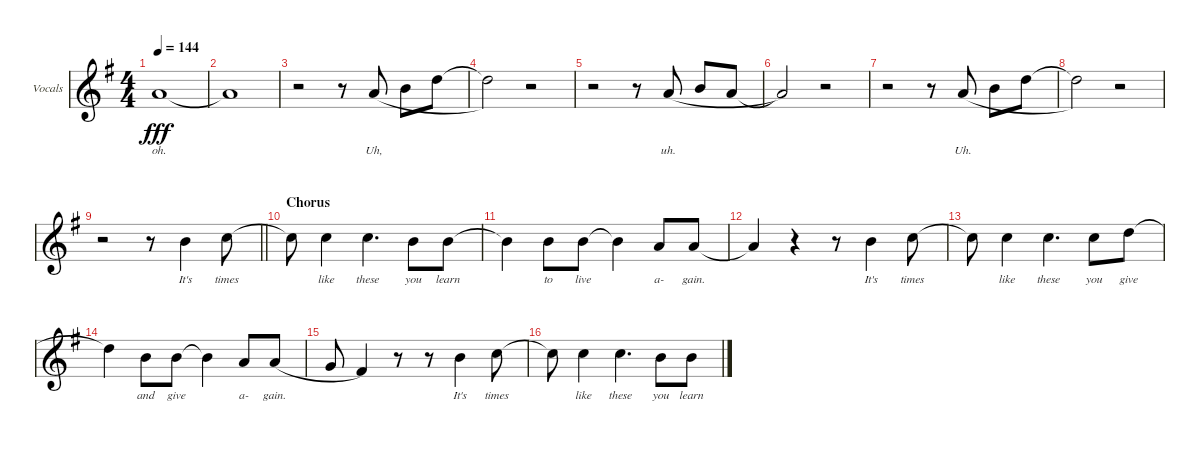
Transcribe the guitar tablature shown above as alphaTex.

\bracketExtendMode groupsimilarinstruments
\firstSystemTrackNameOrientation horizontal
\otherSystemsTrackNameOrientation horizontal
\track ("Vocals" "Vocals") {instrument distortionguitar}
\staff {score}
\tuning (E4 B3 G3 D3 A2 E2)
\ts (4 4)
\tempo 144
\clef g2
\scale
0.333333
\ks g
2.3.1{lyrics (0 "oh.") lyrics (1 "") lyrics (2 "") lyrics (3 "") lyrics (4 "") dy fff} |
\scale
0.333333 2.3{t}.1{lyrics (0 "") lyrics (1 "") lyrics (2 "") lyrics (3 "") lyrics (4 "")} |
\scale
0.333333 r.2 r.8 2.3.8{lyrics (0 "Uh,") lyrics (1 "") lyrics (2 "") lyrics (3 "") lyrics (4 "") legatoorigin} 0.2.8{lyrics (0 "") lyrics (1 "") lyrics (2 "") lyrics (3 "") lyrics (4 "") legatoorigin} 3.2.8{lyrics (0 "") lyrics (1 "") lyrics (2 "") lyrics (3 "") lyrics (4 "") legatoorigin} |
\scale
0.333333 3.2{t}.2{lyrics (0 "") lyrics (1 "") lyrics (2 "") lyrics (3 "") lyrics (4 "")} r.2 |
\scale
0.333333 r.2 r.8 2.3.8{lyrics (0 "uh.") lyrics (1 "") lyrics (2 "") lyrics (3 "") lyrics (4 "") legatoorigin} 0.2.8{lyrics (0 "") lyrics (1 "") lyrics (2 "") lyrics (3 "") lyrics (4 "") legatoorigin} 2.3.8{lyrics (0 "") lyrics (1 "") lyrics (2 "") lyrics (3 "") lyrics (4 "") legatoorigin} |
\scale
0.333333 2.3{t}.2{lyrics (0 "") lyrics (1 "") lyrics (2 "") lyrics (3 "") lyrics (4 "")} r.2 |
\scale
0.333333 r.2 r.8 2.3.8{lyrics (0 "Uh.") lyrics (1 "") lyrics (2 "") lyrics (3 "") lyrics (4 "") legatoorigin} 0.2.8{lyrics (0 "") lyrics (1 "") lyrics (2 "") lyrics (3 "") lyrics (4 "") legatoorigin} 3.2.8{lyrics (0 "") lyrics (1 "") lyrics (2 "") lyrics (3 "") lyrics (4 "") legatoorigin} |
\scale
0.333333 3.2{t}.2{lyrics (0 "") lyrics (1 "") lyrics (2 "") lyrics (3 "") lyrics (4 "")} r.2 |
\scale
0.333333
\barLineRight lightlight
r.2 r.8 0.2.4{lyrics (0 "It's") lyrics (1 "") lyrics (2 "") lyrics (3 "") lyrics (4 "")} 1.2.8{lyrics (0 "times") lyrics (1 "") lyrics (2 "") lyrics (3 "") lyrics (4 "")} |
\section ("" "Chorus")
\scale
0.333333 1.2{t}.8{lyrics (0 "") lyrics (1 "") lyrics (2 "") lyrics (3 "") lyrics (4 "")} 1.2.4{lyrics (0 "like") lyrics (1 "") lyrics (2 "") lyrics (3 "") lyrics (4 "")} 1.2.4{d lyrics (0 "these") lyrics (1 "") lyrics (2 "") lyrics (3 "") lyrics (4 "")} 0.2.8{lyrics (0 "you") lyrics (1 "") lyrics (2 "") lyrics (3 "") lyrics (4 "")} 0.2.8{lyrics (0 "learn") lyrics (1 "") lyrics (2 "") lyrics (3 "") lyrics (4 "")} |
\scale
0.333333 0.2{t}.4{lyrics (0 "") lyrics (1 "") lyrics (2 "") lyrics (3 "") lyrics (4 "")} 0.2.8{lyrics (0 "to") lyrics (1 "") lyrics (2 "") lyrics (3 "") lyrics (4 "")} 0.2.8{lyrics (0 "live") lyrics (1 "") lyrics (2 "") lyrics (3 "") lyrics (4 "")} 0.2{t}.4{lyrics (0 "") lyrics (1 "") lyrics (2 "") lyrics (3 "") lyrics (4 "")} 2.3.8{lyrics (0 "a-") lyrics (1 "") lyrics (2 "") lyrics (3 "") lyrics (4 "")} 2.3.8{lyrics (0 "gain.") lyrics (1 "") lyrics (2 "") lyrics (3 "") lyrics (4 "")} |
\scale
0.333333 2.3{t}.4{lyrics (0 "") lyrics (1 "") lyrics (2 "") lyrics (3 "") lyrics (4 "")} r.4 r.8 0.2.4{lyrics (0 "It's") lyrics (1 "") lyrics (2 "") lyrics (3 "") lyrics (4 "")} 1.2.8{lyrics (0 "times") lyrics (1 "") lyrics (2 "") lyrics (3 "") lyrics (4 "")} |
\scale
0.333333 1.2{t}.8{lyrics (0 "") lyrics (1 "") lyrics (2 "") lyrics (3 "") lyrics (4 "")} 1.2.4{lyrics (0 "like") lyrics (1 "") lyrics (2 "") lyrics (3 "") lyrics (4 "")} 1.2.4{d lyrics (0 "these") lyrics (1 "") lyrics (2 "") lyrics (3 "") lyrics (4 "")} 1.2.8{lyrics (0 "you") lyrics (1 "") lyrics (2 "") lyrics (3 "") lyrics (4 "")} 7.3.8{lyrics (0 "give") lyrics (1 "") lyrics (2 "") lyrics (3 "") lyrics (4 "")} |
\scale
0.333333 7.3{t}.4{lyrics (0 "") lyrics (1 "") lyrics (2 "") lyrics (3 "") lyrics (4 "")} 0.2.8{lyrics (0 "and") lyrics (1 "") lyrics (2 "") lyrics (3 "") lyrics (4 "")} 0.2.8{lyrics (0 "give") lyrics (1 "") lyrics (2 "") lyrics (3 "") lyrics (4 "")} 0.2{t}.4{lyrics (0 "") lyrics (1 "") lyrics (2 "") lyrics (3 "") lyrics (4 "")} 2.3.8{lyrics (0 "a-") lyrics (1 "") lyrics (2 "") lyrics (3 "") lyrics (4 "")} 2.3.8{lyrics (0 "gain.") lyrics (1 "") lyrics (2 "") lyrics (3 "") lyrics (4 "") legatoorigin} |
\scale
0.333333 0.3.8{lyrics (0 "") lyrics (1 "") lyrics (2 "") lyrics (3 "") lyrics (4 "") legatoorigin} 4.4.4{lyrics (0 "") lyrics (1 "") lyrics (2 "") lyrics (3 "") lyrics (4 "")} r.8 r.8 0.2.4{lyrics (0 "It's") lyrics (1 "") lyrics (2 "") lyrics (3 "") lyrics (4 "")} 1.2.8{lyrics (0 "times") lyrics (1 "") lyrics (2 "") lyrics (3 "") lyrics (4 "")} |
\scale
0.333333 1.2{t}.8{lyrics (0 "") lyrics (1 "") lyrics (2 "") lyrics (3 "") lyrics (4 "")} 1.2.4{lyrics (0 "like") lyrics (1 "") lyrics (2 "") lyrics (3 "") lyrics (4 "")} 1.2.4{d lyrics (0 "these") lyrics (1 "") lyrics (2 "") lyrics (3 "") lyrics (4 "")} 0.2.8{lyrics (0 "you") lyrics (1 "") lyrics (2 "") lyrics (3 "") lyrics (4 "")} 0.2.8{lyrics (0 "learn") lyrics (1 "") lyrics (2 "") lyrics (3 "") lyrics (4 "")}
